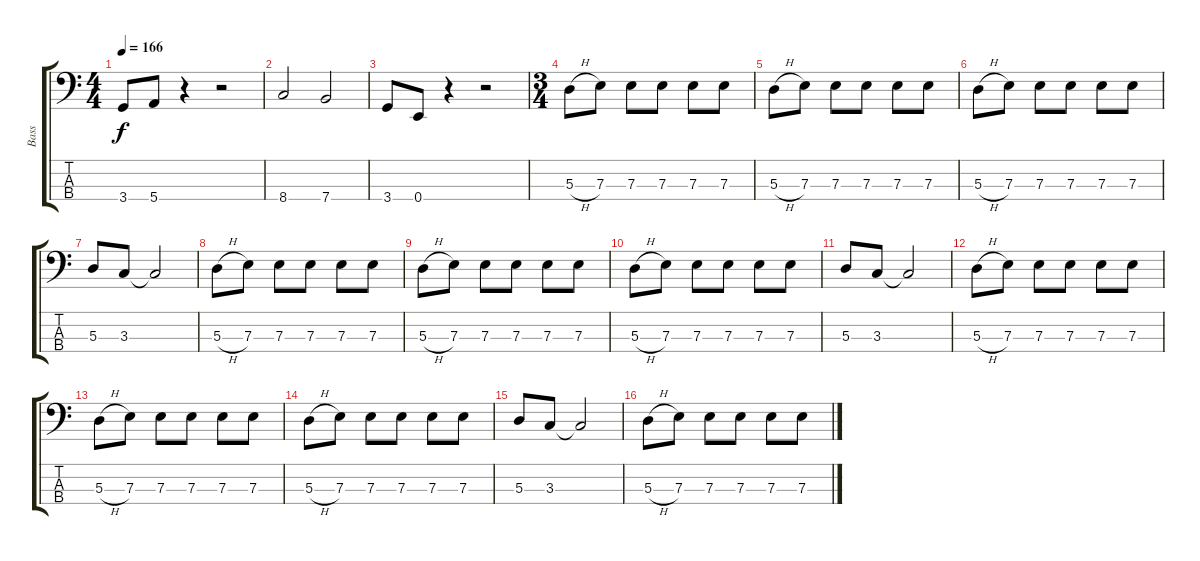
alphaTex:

\track ("Bass" "Bass") {instrument electricbasspick}
\staff {score tabs}
\tuning (G2 D2 A1 E1) {hide}
\ts (4 4)
\tempo 166
\clef f4
\ks c
3.4.8{dy f} 5.4.8 r.4 r.2 |
8.4.2 7.4.2 |
3.4.8 0.4.8 r.4 r.2 |
\ts (3 4)
5.3{h}.8 7.3.8 7.3.8 7.3.8 7.3.8 7.3.8 |
5.3{h}.8 7.3.8 7.3.8 7.3.8 7.3.8 7.3.8 |
5.3{h}.8 7.3.8 7.3.8 7.3.8 7.3.8 7.3.8 |
5.3.8 3.3.8 3.3{t}.2 |
5.3{h}.8 7.3.8 7.3.8 7.3.8 7.3.8 7.3.8 |
5.3{h}.8 7.3.8 7.3.8 7.3.8 7.3.8 7.3.8 |
5.3{h}.8 7.3.8 7.3.8 7.3.8 7.3.8 7.3.8 |
5.3.8 3.3.8 3.3{t}.2 |
5.3{h}.8 7.3.8 7.3.8 7.3.8 7.3.8 7.3.8 |
5.3{h}.8 7.3.8 7.3.8 7.3.8 7.3.8 7.3.8 |
5.3{h}.8 7.3.8 7.3.8 7.3.8 7.3.8 7.3.8 |
5.3.8 3.3.8 3.3{t}.2 |
5.3{h}.8 7.3.8 7.3.8 7.3.8 7.3.8 7.3.8
